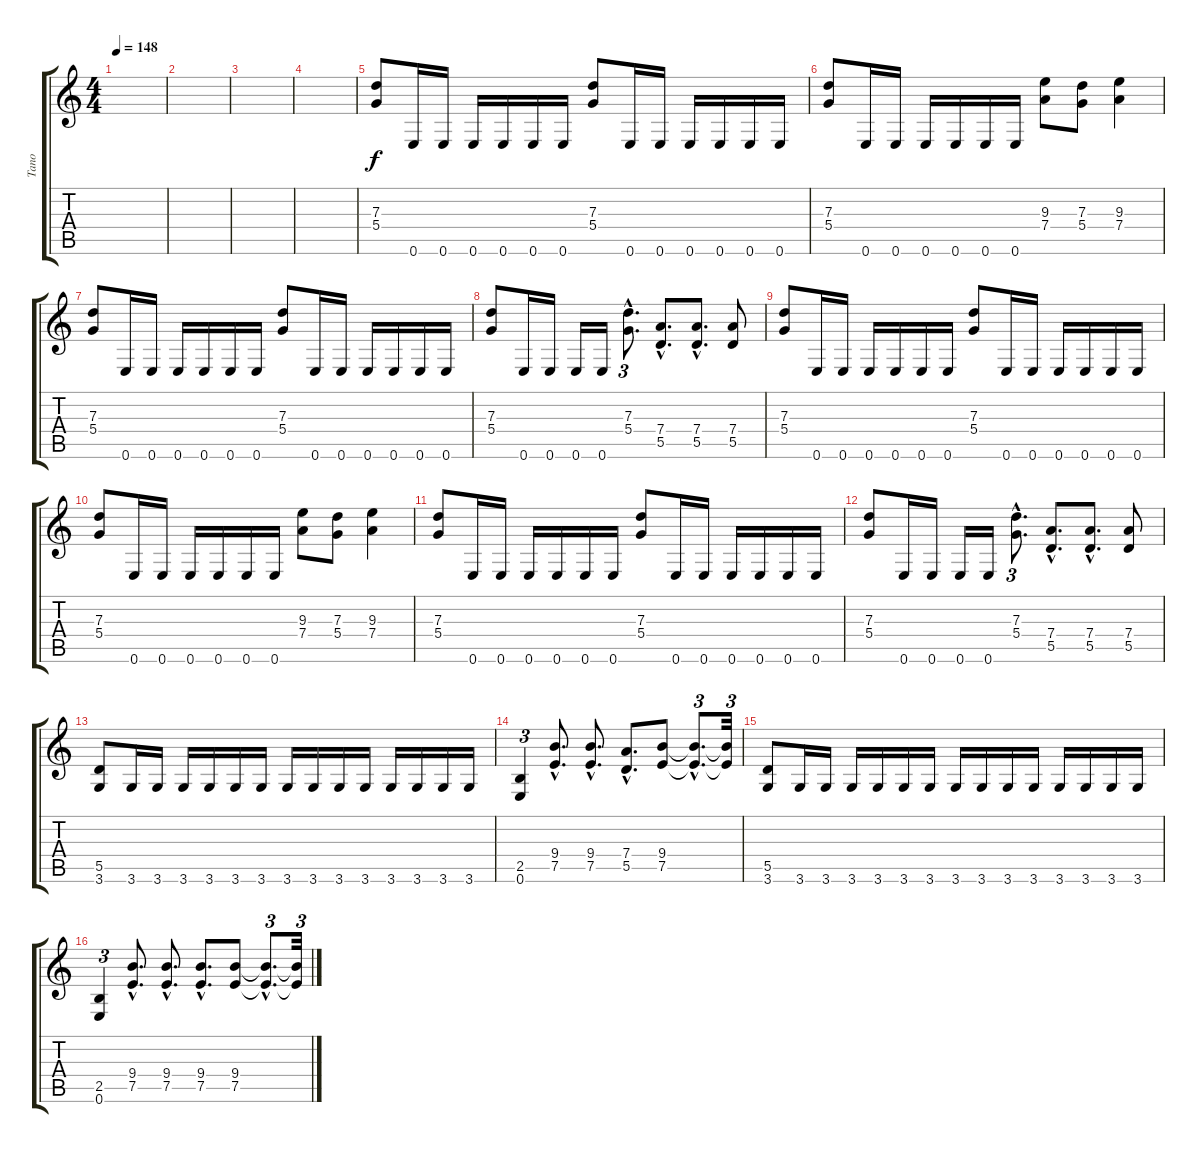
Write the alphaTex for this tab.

\track ("Tano" "Tano") {instrument overdrivenguitar}
\staff {score tabs}
\tuning (E4 B3 G3 D3 A2 E2) {hide}
\ts (4 4)
\tempo 148
\clef g2
\ks c
|
|
|
|
(7.3 5.4).8 0.6.16 0.6.16 0.6.16 0.6.16 0.6.16 0.6.16 (7.3 5.4).8 0.6.16 0.6.16 0.6.16 0.6.16 0.6.16 0.6.16 |
(7.3 5.4).8 0.6.16 0.6.16 0.6.16 0.6.16 0.6.16 0.6.16 (9.3 7.4).8 (7.3 5.4).8 (9.3 7.4).4 |
(7.3 5.4).8 0.6.16 0.6.16 0.6.16 0.6.16 0.6.16 0.6.16 (7.3 5.4).8 0.6.16 0.6.16 0.6.16 0.6.16 0.6.16 0.6.16 |
(7.3 5.4).8 0.6.16 0.6.16 0.6.16 0.6.16 (7.3{hac} 5.4{hac}).8{d tu (3 2)} (7.4{hac} 5.5{hac}).8{d} (7.4{hac} 5.5{hac}).8{d} (7.4 5.5).8 |
(7.3 5.4).8 0.6.16 0.6.16 0.6.16 0.6.16 0.6.16 0.6.16 (7.3 5.4).8 0.6.16 0.6.16 0.6.16 0.6.16 0.6.16 0.6.16 |
(7.3 5.4).8 0.6.16 0.6.16 0.6.16 0.6.16 0.6.16 0.6.16 (9.3 7.4).8 (7.3 5.4).8 (9.3 7.4).4 |
(7.3 5.4).8 0.6.16 0.6.16 0.6.16 0.6.16 0.6.16 0.6.16 (7.3 5.4).8 0.6.16 0.6.16 0.6.16 0.6.16 0.6.16 0.6.16 |
(7.3 5.4).8 0.6.16 0.6.16 0.6.16 0.6.16 (7.3{hac} 5.4{hac}).8{d tu (3 2)} (7.4{hac} 5.5{hac}).8{d} (7.4{hac} 5.5{hac}).8{d} (7.4 5.5).8 |
(5.5 3.6).8 3.6.16 3.6.16 3.6.16 3.6.16 3.6.16 3.6.16 3.6.16 3.6.16 3.6.16 3.6.16 3.6.16 3.6.16 3.6.16 3.6.16 |
(2.5 0.6).4{tu (3 2)} (9.4{hac} 7.5{hac}).8{d} (9.4{hac} 7.5{hac}).8{d} (7.4{hac} 5.5{hac}).8{d} (9.4 7.5).8 (9.4{hac t} 7.5{hac t}).8{d tu (3 2)} (9.4{t} 7.5{t}).32{tu (3 2)} |
(5.5 3.6).8 3.6.16 3.6.16 3.6.16 3.6.16 3.6.16 3.6.16 3.6.16 3.6.16 3.6.16 3.6.16 3.6.16 3.6.16 3.6.16 3.6.16 |
(2.5 0.6).4{tu (3 2)} (9.4{hac} 7.5{hac}).8{d} (9.4{hac} 7.5{hac}).8{d} (9.4{hac} 7.5{hac}).8{d} (9.4 7.5).8 (9.4{hac t} 7.5{hac t}).8{d tu (3 2)} (9.4{t} 7.5{t}).32{tu (3 2)}
